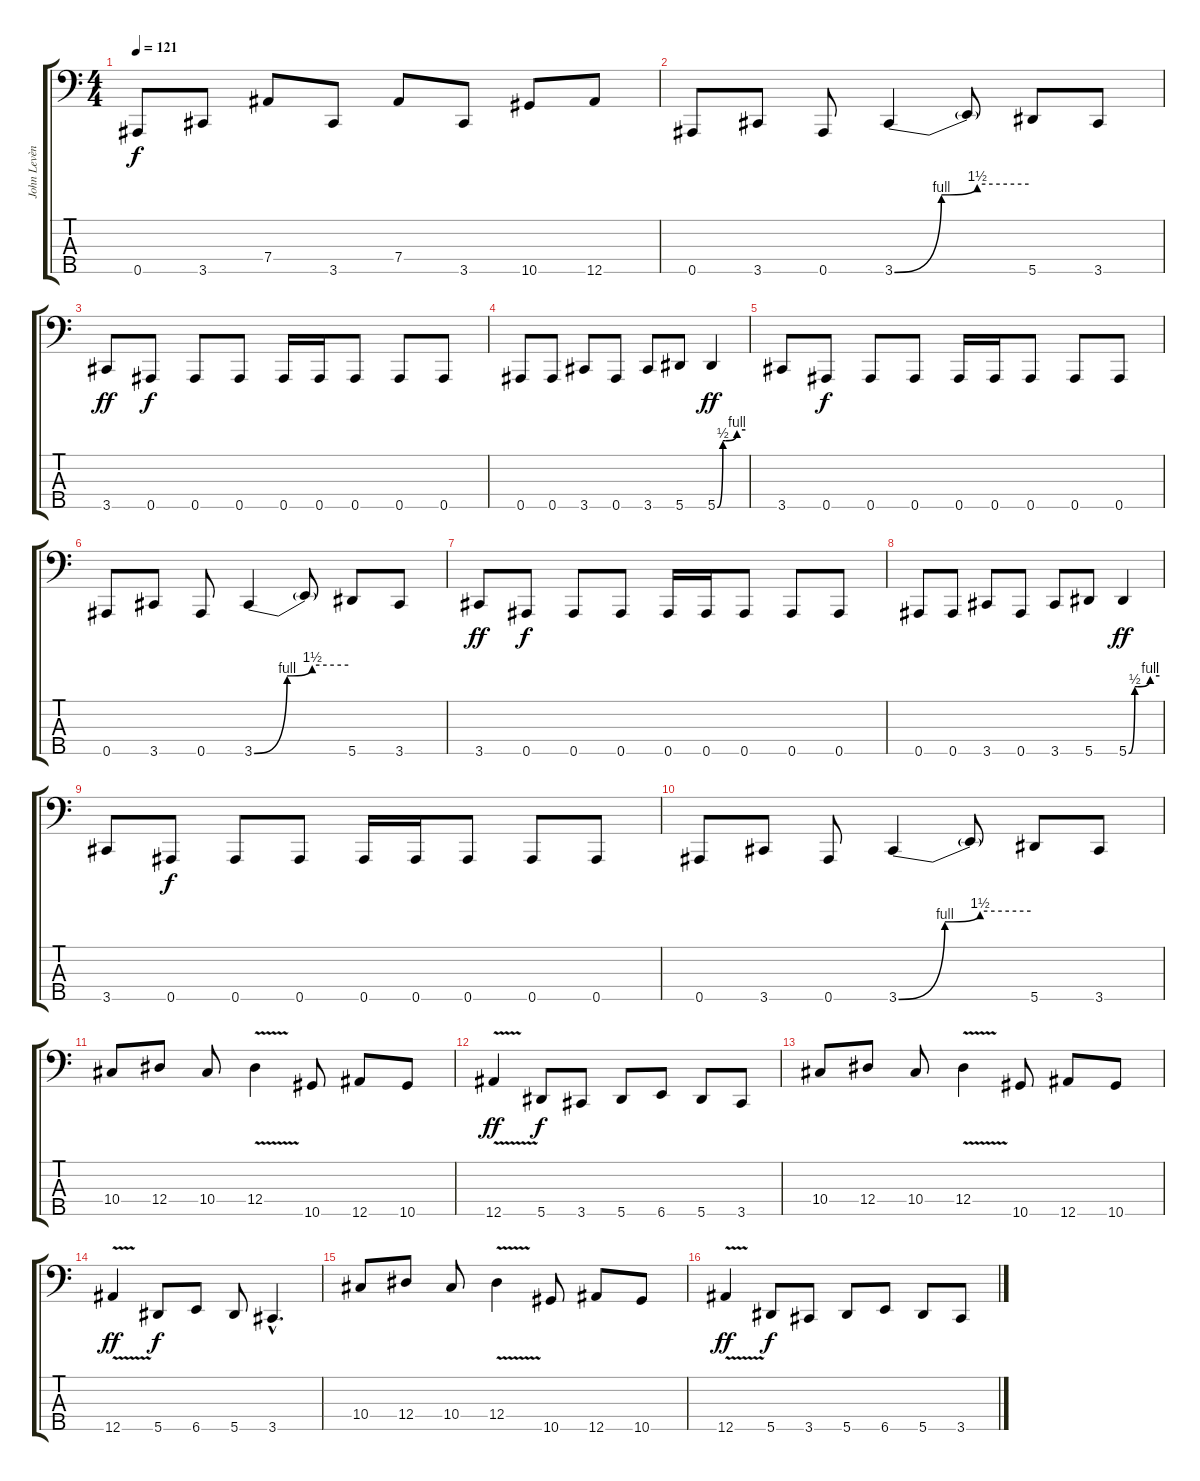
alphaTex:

\track ("John Levèn" "John Levèn") {instrument electricbasspick}
\staff {score tabs}
\tuning (Gb2 Db2 Ab1 Eb1 Bb0) {hide}
\ts (4 4)
\tempo 121
\clef f4
\ks c
0.5.8{dy f} 3.5.8 7.4.8 3.5.8 7.4.8 3.5.8 10.5.8 12.5.8 |
0.5.8 3.5.8 0.5.8 3.5{be (custom 0 0 21 4 37 6 60 6)}.4 3.5{t}.8 5.5.8 3.5.8 |
3.5.8{dy ff} 0.5.8{dy f} 0.5.8 0.5.8 0.5.16 0.5.16 0.5.8 0.5.8 0.5.8 |
0.5.8 0.5.8 3.5.8 0.5.8 3.5.8 5.5.8 5.5{be (custom 0 0 12 2 18 2 42 4 60 4)}.4{dy ff} |
3.5.8 0.5.8{dy f} 0.5.8 0.5.8 0.5.16 0.5.16 0.5.8 0.5.8 0.5.8 |
0.5.8 3.5.8 0.5.8 3.5{be (custom 0 0 21 4 37 6 60 6)}.4 3.5{t}.8 5.5.8 3.5.8 |
3.5.8{dy ff} 0.5.8{dy f} 0.5.8 0.5.8 0.5.16 0.5.16 0.5.8 0.5.8 0.5.8 |
0.5.8 0.5.8 3.5.8 0.5.8 3.5.8 5.5.8 5.5{be (custom 0 0 12 2 18 2 42 4 60 4)}.4{dy ff} |
3.5.8 0.5.8{dy f} 0.5.8 0.5.8 0.5.16 0.5.16 0.5.8 0.5.8 0.5.8 |
0.5.8 3.5.8 0.5.8 3.5{be (custom 0 0 21 4 37 6 60 6)}.4 3.5{t}.8 5.5.8 3.5.8 |
10.4.8 12.4.8 10.4.8 12.4{v}.4 10.5.8 12.5.8 10.5.8 |
12.5{v}.4{dy ff} 5.5.8{dy f} 3.5.8 5.5.8 6.5.8 5.5.8 3.5.8 |
10.4.8 12.4.8 10.4.8 12.4{v}.4 10.5.8 12.5.8 10.5.8 |
12.5{v}.4{dy ff} 5.5.8{dy f} 6.5.8 5.5.8 3.5{hac}.4{d} |
10.4.8 12.4.8 10.4.8 12.4{v}.4 10.5.8 12.5.8 10.5.8 |
12.5{v}.4{dy ff} 5.5.8{dy f} 3.5.8 5.5.8 6.5.8 5.5.8 3.5.8
